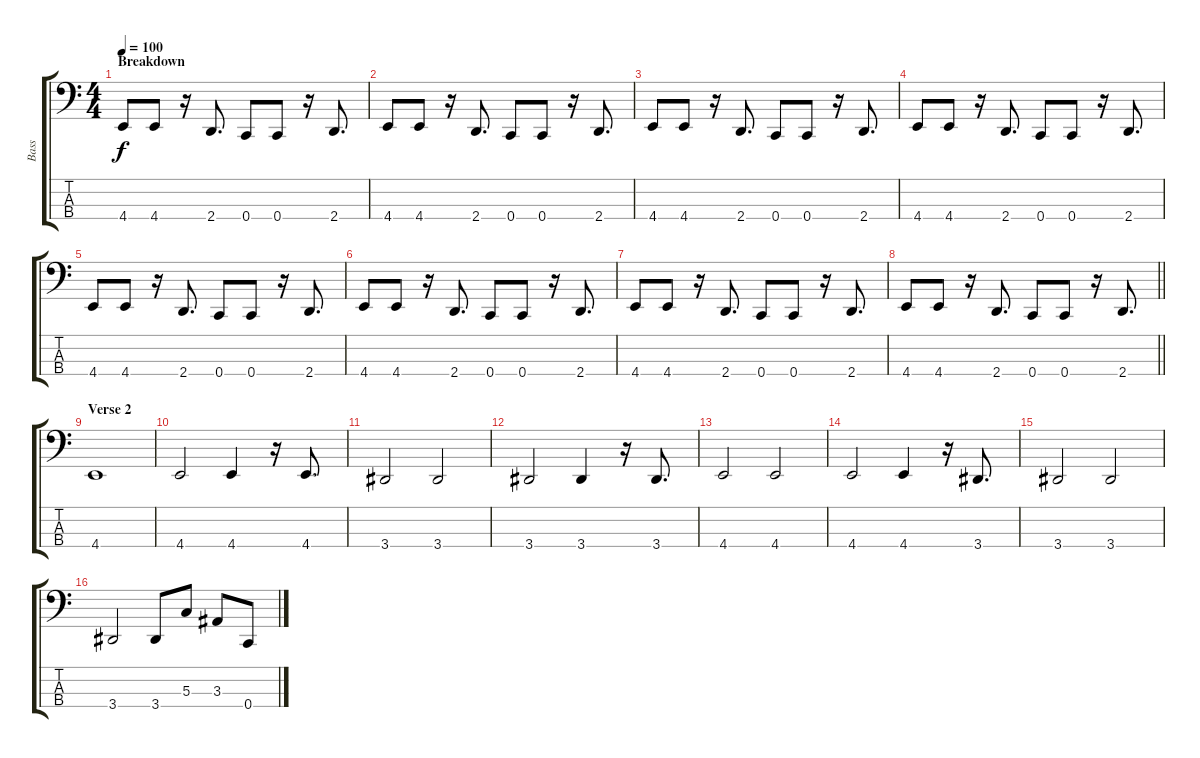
\track ("Bass" "Bass") {instrument electricbasspick}
\staff {score tabs}
\tuning (F2 C2 G1 C1) {hide}
\ts (4 4)
\section ("" "Breakdown")
\tempo 100
\clef f4
\ks c
4.4.8{dy f} 4.4.8 r.16 2.4.8{d} 0.4.8 0.4.8 r.16 2.4.8{d} |
4.4.8 4.4.8 r.16 2.4.8{d} 0.4.8 0.4.8 r.16 2.4.8{d} |
4.4.8 4.4.8 r.16 2.4.8{d} 0.4.8 0.4.8 r.16 2.4.8{d} |
4.4.8 4.4.8 r.16 2.4.8{d} 0.4.8 0.4.8 r.16 2.4.8{d} |
4.4.8 4.4.8 r.16 2.4.8{d} 0.4.8 0.4.8 r.16 2.4.8{d} |
4.4.8 4.4.8 r.16 2.4.8{d} 0.4.8 0.4.8 r.16 2.4.8{d} |
4.4.8 4.4.8 r.16 2.4.8{d} 0.4.8 0.4.8 r.16 2.4.8{d} |
\barLineRight lightlight
4.4.8 4.4.8 r.16 2.4.8{d} 0.4.8 0.4.8 r.16 2.4.8{d} |
\section ("" "Verse 2")
4.4.1 |
4.4.2 4.4.4 r.16 4.4.8{d} |
3.4.2 3.4.2 |
3.4.2 3.4.4 r.16 3.4.8{d} |
4.4.2 4.4.2 |
4.4.2 4.4.4 r.16 3.4.8{d} |
3.4.2 3.4.2 |
3.4.2 3.4.8 5.3.8 3.3.8 0.4.8
